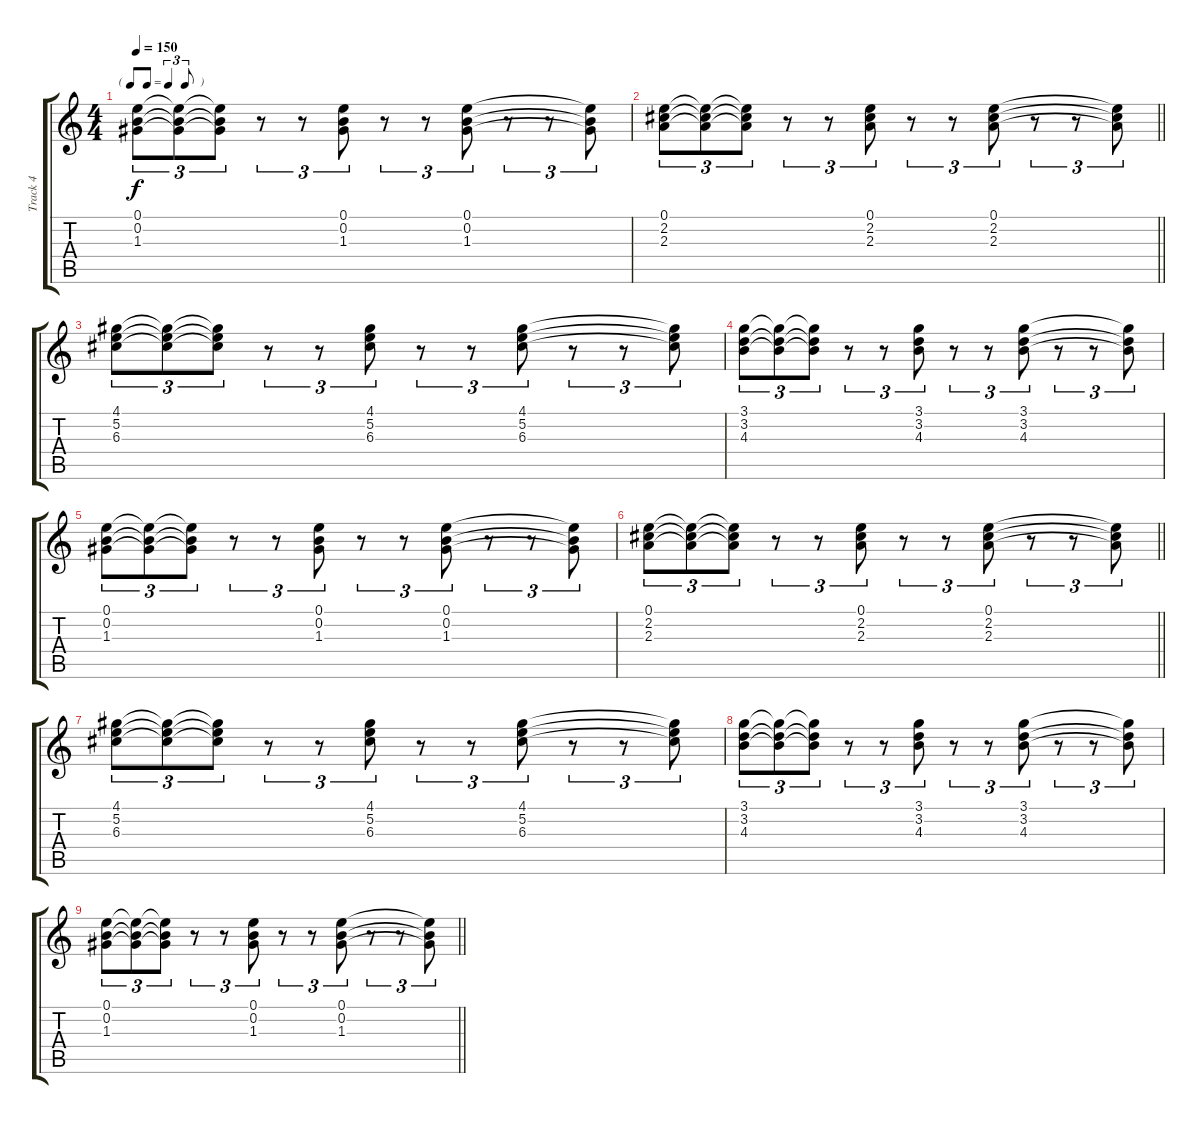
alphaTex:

\track ("Track 4" "Track 4") {instrument acousticguitarsteel}
\staff {score tabs}
\tuning (E4 B3 G3 D3 A2 E2) {hide}
\ts (4 4)
\tf triplet8th
\tempo 150
\clef g2
\ks c
(0.1 0.2 1.3).8{tu (3 2) dy f} (0.1{t} 0.2{t} 1.3{t}).8{tu (3 2)} (0.1{t} 0.2{t} 1.3{t}).8{tu (3 2)} r.8{tu (3 2)} r.8{tu (3 2)} (0.1 0.2 1.3).8{tu (3 2)} r.8{tu (3 2)} r.8{tu (3 2)} (0.1 0.2 1.3).8{tu (3 2)} r.8{tu (3 2)} r.8{tu (3 2)} (0.1{t} 0.2{t} 1.3{t}).8{tu (3 2)} |
\barLineRight lightlight
(0.1 2.2 2.3).8{tu (3 2)} (0.1{t} 2.2{t} 2.3{t}).8{tu (3 2)} (0.1{t} 2.2{t} 2.3{t}).8{tu (3 2)} r.8{tu (3 2)} r.8{tu (3 2)} (0.1 2.2 2.3).8{tu (3 2)} r.8{tu (3 2)} r.8{tu (3 2)} (0.1 2.2 2.3).8{tu (3 2)} r.8{tu (3 2)} r.8{tu (3 2)} (0.1{t} 2.2{t} 2.3{t}).8{tu (3 2)} |
(4.1 5.2 6.3).8{tu (3 2)} (4.1{t} 5.2{t} 6.3{t}).8{tu (3 2)} (4.1{t} 5.2{t} 6.3{t}).8{tu (3 2)} r.8{tu (3 2)} r.8{tu (3 2)} (4.1 5.2 6.3).8{tu (3 2)} r.8{tu (3 2)} r.8{tu (3 2)} (4.1 5.2 6.3).8{tu (3 2)} r.8{tu (3 2)} r.8{tu (3 2)} (4.1{t} 5.2{t} 6.3{t}).8{tu (3 2)} |
(3.1 3.2 4.3).8{tu (3 2)} (3.1{t} 3.2{t} 4.3{t}).8{tu (3 2)} (3.1{t} 3.2{t} 4.3{t}).8{tu (3 2)} r.8{tu (3 2)} r.8{tu (3 2)} (3.1 3.2 4.3).8{tu (3 2)} r.8{tu (3 2)} r.8{tu (3 2)} (3.1 3.2 4.3).8{tu (3 2)} r.8{tu (3 2)} r.8{tu (3 2)} (3.1{t} 3.2{t} 4.3{t}).8{tu (3 2)} |
(0.1 0.2 1.3).8{tu (3 2)} (0.1{t} 0.2{t} 1.3{t}).8{tu (3 2)} (0.1{t} 0.2{t} 1.3{t}).8{tu (3 2)} r.8{tu (3 2)} r.8{tu (3 2)} (0.1 0.2 1.3).8{tu (3 2)} r.8{tu (3 2)} r.8{tu (3 2)} (0.1 0.2 1.3).8{tu (3 2)} r.8{tu (3 2)} r.8{tu (3 2)} (0.1{t} 0.2{t} 1.3{t}).8{tu (3 2)} |
\barLineRight lightlight
(0.1 2.2 2.3).8{tu (3 2)} (0.1{t} 2.2{t} 2.3{t}).8{tu (3 2)} (0.1{t} 2.2{t} 2.3{t}).8{tu (3 2)} r.8{tu (3 2)} r.8{tu (3 2)} (0.1 2.2 2.3).8{tu (3 2)} r.8{tu (3 2)} r.8{tu (3 2)} (0.1 2.2 2.3).8{tu (3 2)} r.8{tu (3 2)} r.8{tu (3 2)} (0.1{t} 2.2{t} 2.3{t}).8{tu (3 2)} |
(4.1 5.2 6.3).8{tu (3 2)} (4.1{t} 5.2{t} 6.3{t}).8{tu (3 2)} (4.1{t} 5.2{t} 6.3{t}).8{tu (3 2)} r.8{tu (3 2)} r.8{tu (3 2)} (4.1 5.2 6.3).8{tu (3 2)} r.8{tu (3 2)} r.8{tu (3 2)} (4.1 5.2 6.3).8{tu (3 2)} r.8{tu (3 2)} r.8{tu (3 2)} (4.1{t} 5.2{t} 6.3{t}).8{tu (3 2)} |
(3.1 3.2 4.3).8{tu (3 2)} (3.1{t} 3.2{t} 4.3{t}).8{tu (3 2)} (3.1{t} 3.2{t} 4.3{t}).8{tu (3 2)} r.8{tu (3 2)} r.8{tu (3 2)} (3.1 3.2 4.3).8{tu (3 2)} r.8{tu (3 2)} r.8{tu (3 2)} (3.1 3.2 4.3).8{tu (3 2)} r.8{tu (3 2)} r.8{tu (3 2)} (3.1{t} 3.2{t} 4.3{t}).8{tu (3 2)} |
\barLineRight lightlight
(0.1 0.2 1.3).8{tu (3 2)} (0.1{t} 0.2{t} 1.3{t}).8{tu (3 2)} (0.1{t} 0.2{t} 1.3{t}).8{tu (3 2)} r.8{tu (3 2)} r.8{tu (3 2)} (0.1 0.2 1.3).8{tu (3 2)} r.8{tu (3 2)} r.8{tu (3 2)} (0.1 0.2 1.3).8{tu (3 2)} r.8{tu (3 2)} r.8{tu (3 2)} (0.1{t} 0.2{t} 1.3{t}).8{tu (3 2)}
